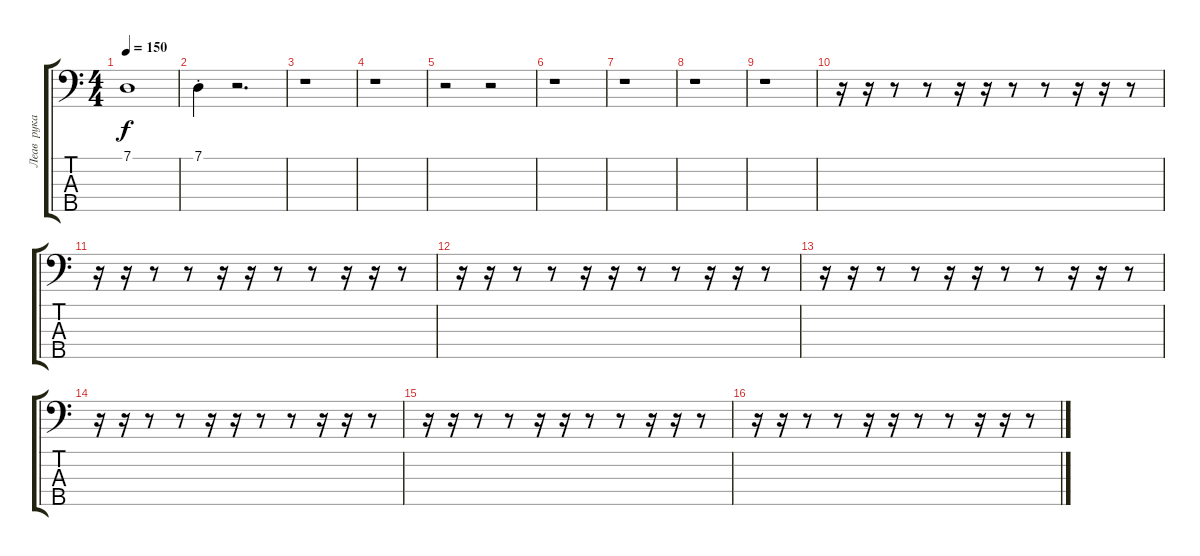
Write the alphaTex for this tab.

\track ("Леав  рука" "Леав  рука") {instrument stringensemble1}
\staff {score tabs}
\tuning (G2 D2 A1 E1 B0) {hide}
\ts (4 4)
\tempo 150
\clef f4
\ks c
7.1{t}.1{dy f} |
7.1{st}.4 r.2{d} |
r.1 |
r.1 |
r.2 r.2 |
r.1 |
r.1 |
r.1 |
r.1 |
r.16 r.16 r.8 r.8 r.16 r.16 r.8 r.8 r.16 r.16 r.8 |
r.16 r.16 r.8 r.8 r.16 r.16 r.8 r.8 r.16 r.16 r.8 |
r.16 r.16 r.8 r.8 r.16 r.16 r.8 r.8 r.16 r.16 r.8 |
r.16 r.16 r.8 r.8 r.16 r.16 r.8 r.8 r.16 r.16 r.8 |
r.16 r.16 r.8 r.8 r.16 r.16 r.8 r.8 r.16 r.16 r.8 |
r.16 r.16 r.8 r.8 r.16 r.16 r.8 r.8 r.16 r.16 r.8 |
r.16 r.16 r.8 r.8 r.16 r.16 r.8 r.8 r.16 r.16 r.8
